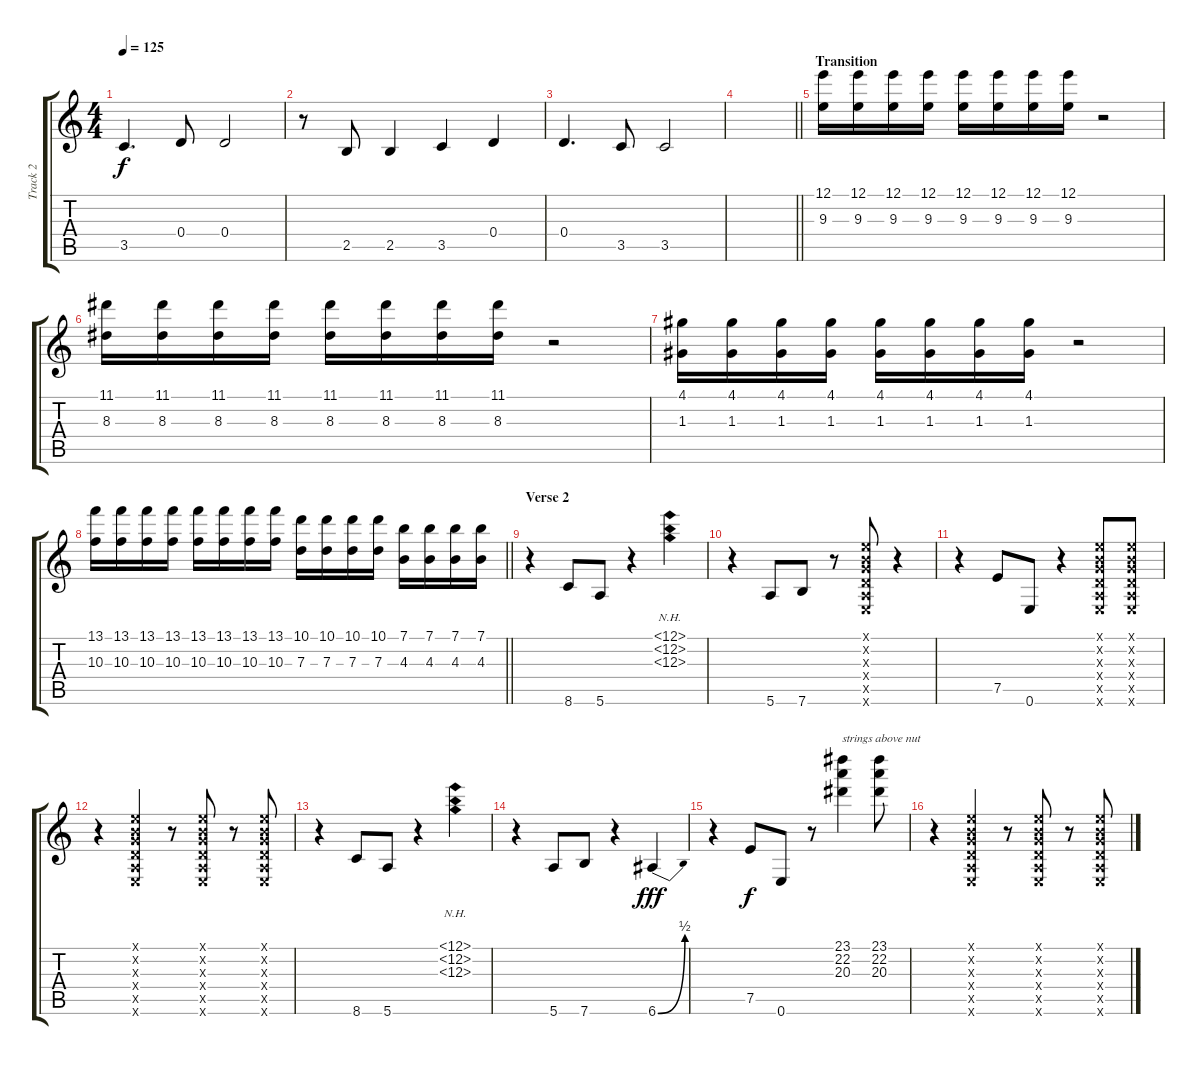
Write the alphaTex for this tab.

\track ("Track 2" "Track 2") {instrument acousticguitarnylon}
\staff {score tabs}
\tuning (E4 B3 G3 D3 A2 E2) {hide}
\ts (4 4)
\tempo 125
\clef g2
\ks c
3.5.4{d dy f} 0.4.8 0.4.2 |
r.8 2.5.8 2.5.4 3.5.4 0.4.4 |
0.4.4{d} 3.5.8 3.5.2 |
\barLineRight lightlight
|
\section ("" "Transition")
(12.1 9.3).16 (12.1 9.3).16 (12.1 9.3).16 (12.1 9.3).16 (12.1 9.3).16 (12.1 9.3).16 (12.1 9.3).16 (12.1 9.3).16 r.2 |
(11.1 8.3).16 (11.1 8.3).16 (11.1 8.3).16 (11.1 8.3).16 (11.1 8.3).16 (11.1 8.3).16 (11.1 8.3).16 (11.1 8.3).16 r.2 |
(4.1 1.3).16 (4.1 1.3).16 (4.1 1.3).16 (4.1 1.3).16 (4.1 1.3).16 (4.1 1.3).16 (4.1 1.3).16 (4.1 1.3).16 r.2 |
\barLineRight lightlight
(13.1 10.3).16 (13.1 10.3).16 (13.1 10.3).16 (13.1 10.3).16 (13.1 10.3).16 (13.1 10.3).16 (13.1 10.3).16 (13.1 10.3).16 (10.1 7.3).16 (10.1 7.3).16 (10.1 7.3).16 (10.1 7.3).16 (7.1 4.3).16 (7.1 4.3).16 (7.1 4.3).16 (7.1 4.3).16 |
\section ("" "Verse 2")
r.4 8.6.8 5.6.8 r.4 (12.1{nh} 12.2{nh} 12.3{nh}).4 |
r.4 5.6.8 7.6.8 r.8 (0.1{x} 0.2{x} 0.3{x} 0.4{x} 0.5{x} 0.6{x}).8 r.4 |
r.4 7.5.8 0.6.8 r.4 (0.1{x} 0.2{x} 0.3{x} 0.4{x} 0.5{x} 0.6{x}).8 (0.1{x} 0.2{x} 0.3{x} 0.4{x} 0.5{x} 0.6{x}).8 |
r.4 (0.1{x} 0.2{x} 0.3{x} 0.4{x} 0.5{x} 0.6{x}).4 r.8 (0.1{x} 0.2{x} 0.3{x} 0.4{x} 0.5{x} 0.6{x}).8 r.8 (0.1{x} 0.2{x} 0.3{x} 0.4{x} 0.5{x} 0.6{x}).8 |
r.4 8.6.8 5.6.8 r.4 (12.1{nh} 12.2{nh} 12.3{nh}).4 |
r.4 5.6.8 7.6.8 r.4 6.6{be (bend 0 0 60 2)}.4{dy fff} |
r.4 7.5.8{dy f} 0.6.8 r.8 (23.1 22.2 20.3).4{txt "strings above nut"} (23.1 22.2 20.3).8 |
r.4 (0.1{x} 0.2{x} 0.3{x} 0.4{x} 0.5{x} 0.6{x}).4 r.8 (0.1{x} 0.2{x} 0.3{x} 0.4{x} 0.5{x} 0.6{x}).8 r.8 (0.1{x} 0.2{x} 0.3{x} 0.4{x} 0.5{x} 0.6{x}).8
